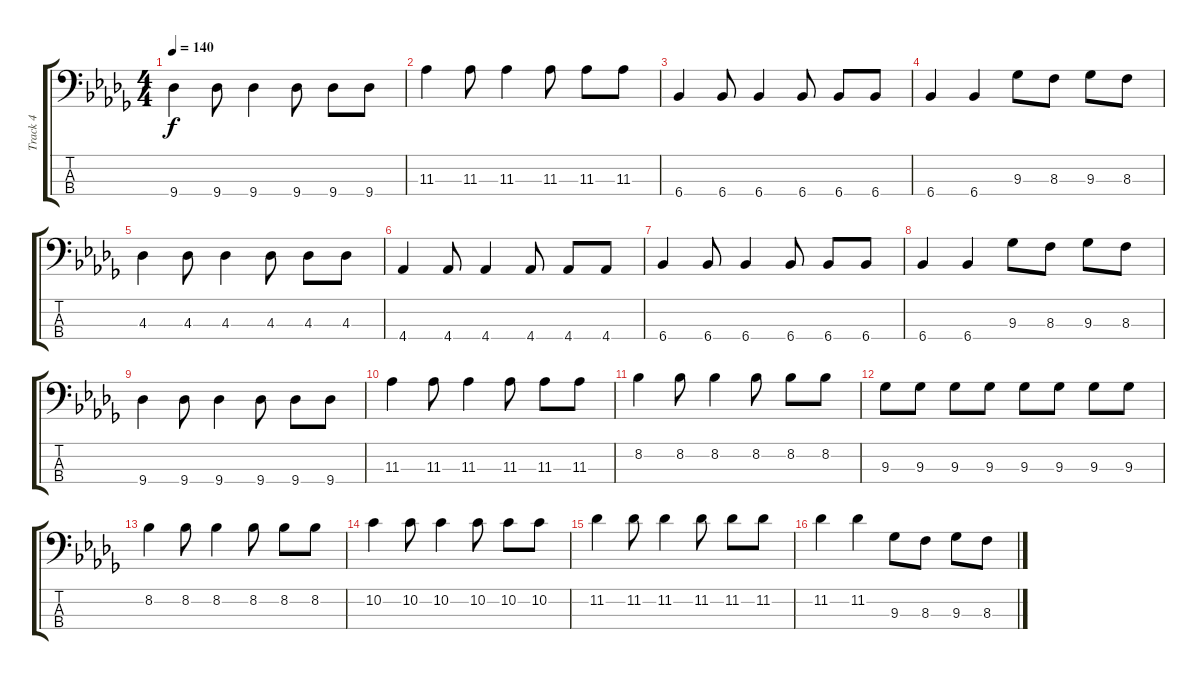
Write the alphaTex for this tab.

\track ("Track 4" "Track 4") {instrument electricbasspick}
\staff {score tabs}
\tuning (G2 D2 A1 E1) {hide}
\ts (4 4)
\tempo 140
\clef f4
\ks db
9.4.4{dy f} 9.4.8 9.4.4 9.4.8 9.4.8 9.4.8 |
11.3.4 11.3.8 11.3.4 11.3.8 11.3.8 11.3.8 |
6.4.4 6.4.8 6.4.4 6.4.8 6.4.8 6.4.8 |
6.4.4 6.4.4 9.3.8 8.3.8 9.3.8 8.3.8 |
4.3.4 4.3.8 4.3.4 4.3.8 4.3.8 4.3.8 |
4.4.4 4.4.8 4.4.4 4.4.8 4.4.8 4.4.8 |
6.4.4 6.4.8 6.4.4 6.4.8 6.4.8 6.4.8 |
6.4.4 6.4.4 9.3.8 8.3.8 9.3.8 8.3.8 |
9.4.4 9.4.8 9.4.4 9.4.8 9.4.8 9.4.8 |
11.3.4 11.3.8 11.3.4 11.3.8 11.3.8 11.3.8 |
8.2.4 8.2.8 8.2.4 8.2.8 8.2.8 8.2.8 |
9.3.8 9.3.8 9.3.8 9.3.8 9.3.8 9.3.8 9.3.8 9.3.8 |
8.2.4 8.2.8 8.2.4 8.2.8 8.2.8 8.2.8 |
10.2.4 10.2.8 10.2.4 10.2.8 10.2.8 10.2.8 |
11.2.4 11.2.8 11.2.4 11.2.8 11.2.8 11.2.8 |
11.2.4 11.2.4 9.3.8 8.3.8 9.3.8 8.3.8
